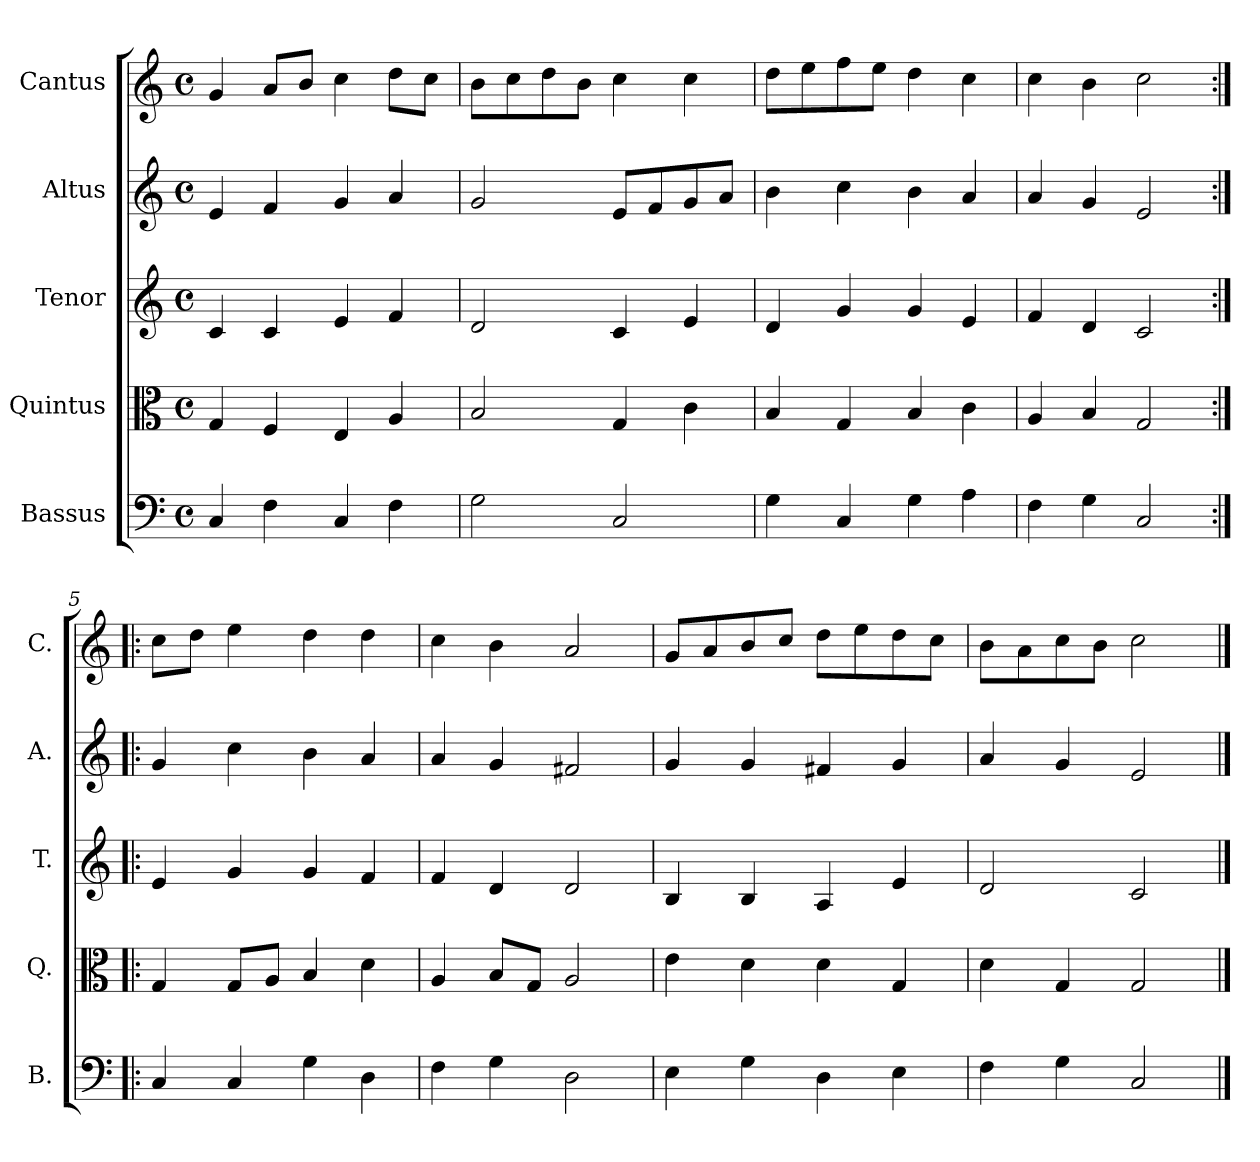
**kern	**kern	**kern	**kern	**kern
*part5	*part4	*part3	*part2	*part1
*staff5	*staff4	*staff3	*staff2	*staff1
*I"Bassus	*I"Quintus	*I"Tenor	*I"Altus	*I"Cantus
*I'B.	*I'Q.	*I'T.	*I'A.	*I'C.
*clefF4	*clefC3	*clefG2	*clefG2	*clefG2
*k[]	*k[]	*k[]	*k[]	*k[]
*M4/4	*M4/4	*M4/4	*M4/4	*M4/4
*met(c)	*met(c)	*met(c)	*met(c)	*met(c)
=1	=1	=1	=1	=1
4C/	4G/	4c/	4e/	4g/
4F\	4F/	4c/	4f/	8a/L
.	.	.	.	8b/J
4C/	4E/	4e/	4g/	4cc\
4F\	4A/	4f/	4a/	8dd\L
.	.	.	.	8cc\J
=2	=2	=2	=2	=2
2G\	2B/	2d/	2g/	8b\L
.	.	.	.	8cc\
.	.	.	.	8dd\
.	.	.	.	8b\J
2C/	4G/	4c/	8e/L	4cc\
.	.	.	8f/	.
.	4c\	4e/	8g/	4cc\
.	.	.	8a/J	.
=3	=3	=3	=3	=3
4G\	4B/	4d/	4b\	8dd\L
.	.	.	.	8ee\
4C/	4G/	4g/	4cc\	8ff\
.	.	.	.	8ee\J
4G\	4B/	4g/	4b\	4dd\
4A\	4c\	4e/	4a/	4cc\
=4	=4	=4	=4	=4
4F\	4A/	4f/	4a/	4cc\
4G\	4B/	4d/	4g/	4b\
2C/	2G/	2c/	2e/	2cc\
=5:|!|:	=5:|!|:	=5:|!|:	=5:|!|:	=5:|!|:
4C/	4G/	4e/	4g/	8cc\L
.	.	.	.	8dd\J
4C/	8G/L	4g/	4cc\	4ee\
.	8A/J	.	.	.
4G\	4B/	4g/	4b\	4dd\
4D\	4d\	4f/	4a/	4dd\
=6	=6	=6	=6	=6
4F\	4A/	4f/	4a/	4cc\
4G\	8B/L	4d/	4g/	4b\
.	8G/J	.	.	.
2D\	2A/	2d/	2f#X/	2a/
=7	=7	=7	=7	=7
4E\	4e\	4B/	4g/	8g/L
.	.	.	.	8a/
4G\	4d\	4B/	4g/	8b/
.	.	.	.	8cc/J
4D\	4d\	4A/	4f#X/	8dd\L
.	.	.	.	8ee\
4E\	4G/	4e/	4g/	8dd\
.	.	.	.	8cc\J
=8	=8	=8	=8	=8
4F\	4d\	2d/	4a/	8b\L
.	.	.	.	8a\
4G\	4G/	.	4g/	8cc\
.	.	.	.	8b\J
2C/	2G/	2c/	2e/	2cc\
==	==	==	==	==
*-	*-	*-	*-	*-
